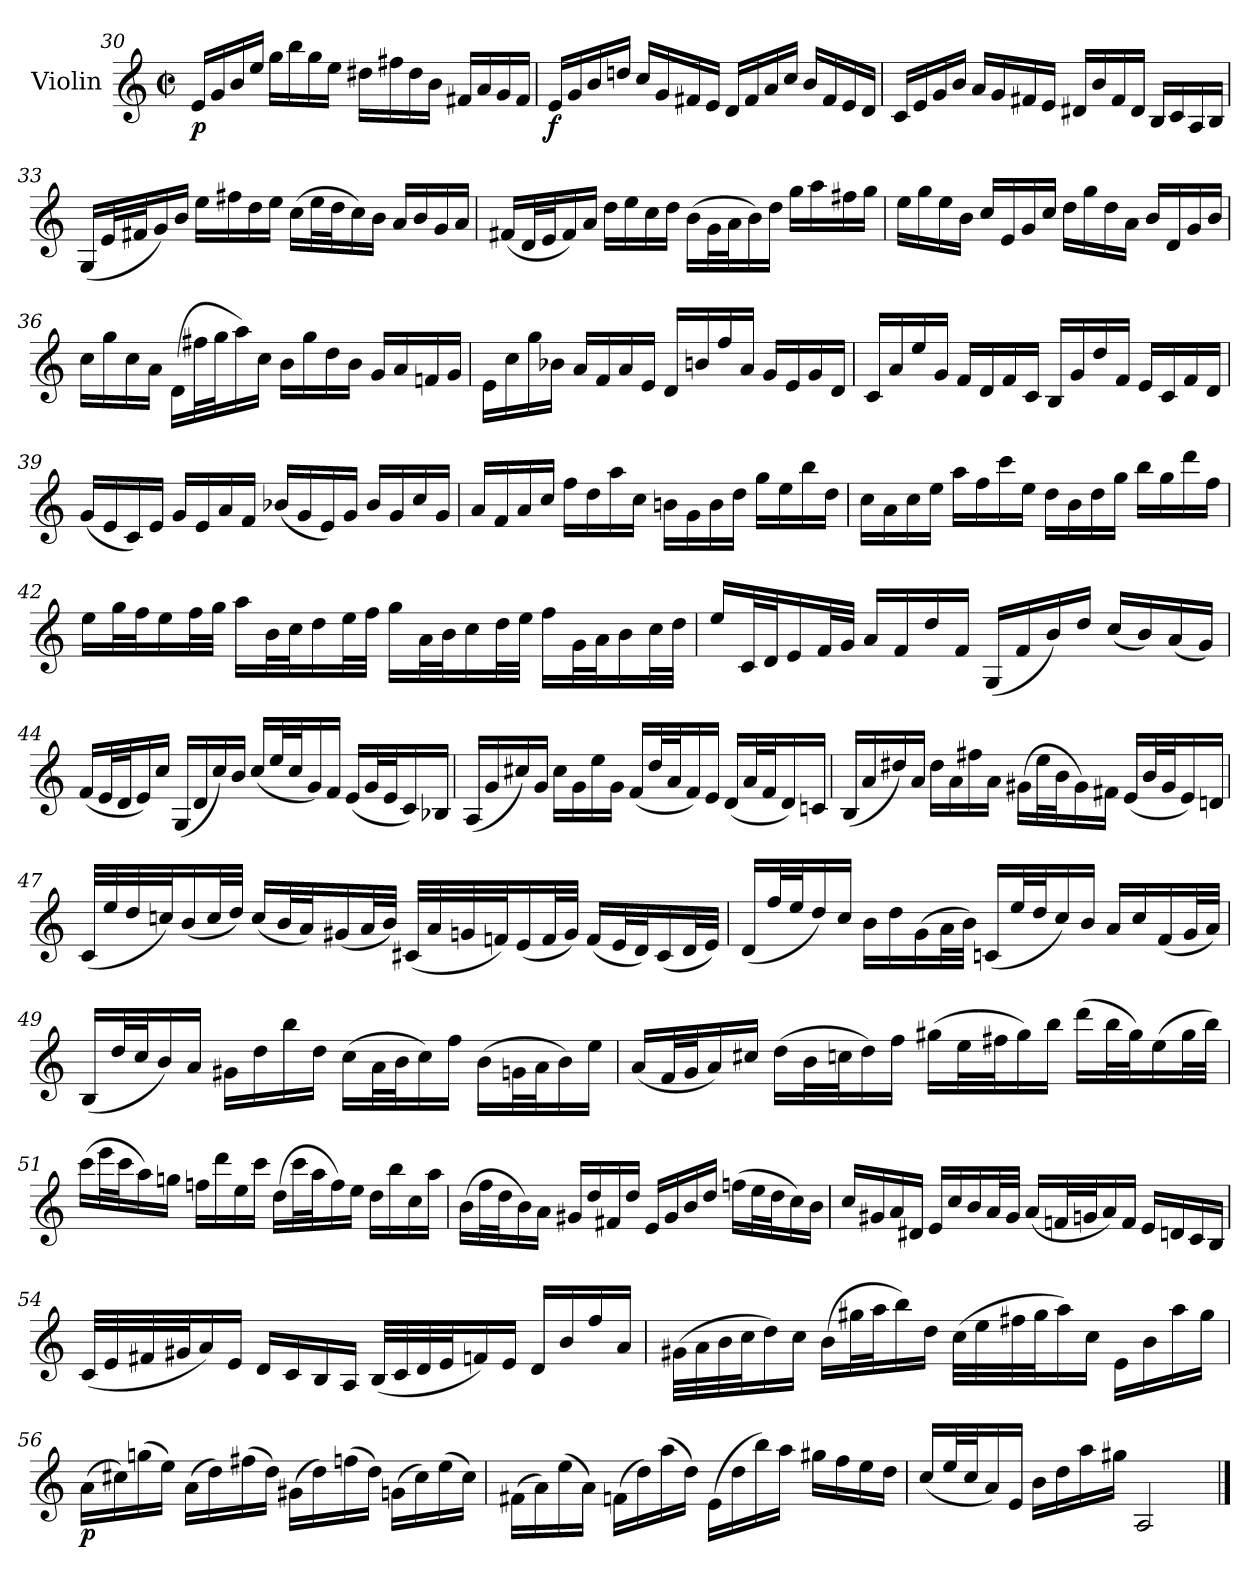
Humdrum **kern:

**kern	**dynam
*part1	*part1
*staff1	*staff1
*I"Violin	*
*I'Vln.	*
*clefG2	*
*k[]	*
*M2/2	*
*met(c|)	*
=30	=30
!	!LO:DY:b
16e/LL	p
16g/	.
16b/	.
16ee/JJ	.
16gg\LL	.
16bb\	.
16gg\	.
16ee\JJ	.
16dd#X\LL	.
16ff#X\	.
16dd#\	.
16b\JJ	.
16f#X/LL	.
16a/	.
16g/	.
16f#/JJ	.
=31	=31
!	!LO:DY:b
16e/LL	f
16g/	.
16b/	.
16ddn/JJ	.
16cc/LL	.
16g/	.
16f#X/	.
16e/JJ	.
16d/LL	.
16f#/	.
16a/	.
16cc/JJ	.
16b/LL	.
16f#/	.
16e/	.
16d/JJ	.
=32	=32
16c/LL	.
16e/	.
16g/	.
16b/JJ	.
16a/LL	.
16g/	.
16f#X/	.
16e/JJ	.
16d#X/LL	.
16b/	.
16f#/	.
16d#/JJ	.
16B/LL	.
16c/	.
16A/	.
16B/JJ	.
=33	=33
(<16G/LL	.
32e/L	.
32f#X/J	.
16g/)	.
16b/JJ	.
16ee\LL	.
16ff#X\	.
16dd\	.
16ee\JJ	.
(>16cc\LL	.
32ee\L	.
32dd\J	.
16cc\)	.
16b\JJ	.
16a/LL	.
16b/	.
16g/	.
16a/JJ	.
=34	=34
(<16f#X/LL	.
32d/L	.
32e/J	.
16f#/)	.
16a/JJ	.
16dd\LL	.
16ee\	.
16cc\	.
16dd\JJ	.
(>16b\LL	.
32g\L	.
32a\J	.
16b\)	.
16dd\JJ	.
16gg\LL	.
16aa\	.
16ff#X\	.
16gg\JJ	.
=35	=35
16ee\LL	.
16gg\	.
16ee\	.
16b\JJ	.
16cc/LL	.
16e/	.
16g/	.
16cc/JJ	.
16dd\LL	.
16gg\	.
16dd\	.
16a\JJ	.
16b/LL	.
16d/	.
16g/	.
16b/JJ	.
=36	=36
16cc\LL	.
16gg\	.
16cc\	.
16a\JJ	.
(>16d\LL	.
32ff#X\L	.
32gg\J	.
16aa\)	.
16cc\JJ	.
16b\LL	.
16gg\	.
16dd\	.
16b\JJ	.
16g/LL	.
16a/	.
16fn/	.
16g/JJ	.
=37	=37
16e\LL	.
16cc\	.
16gg\	.
16b-X\JJ	.
16a/LL	.
16f/	.
16a/	.
16e/JJ	.
16d/LL	.
16bn/	.
16ff/	.
16a/JJ	.
16g/LL	.
16e/	.
16g/	.
16d/JJ	.
=38	=38
16c/LL	.
16a/	.
16ee/	.
16g/JJ	.
16f/LL	.
16d/	.
16f/	.
16c/JJ	.
16B/LL	.
16g/	.
16dd/	.
16f/JJ	.
16e/LL	.
16c/	.
16f/	.
16d/JJ	.
=39	=39
(<16g/LL	.
16e/	.
16c/)	.
16e/JJ	.
16g/LL	.
16e/	.
16a/	.
16f/JJ	.
(<16b-X/LL	.
16g/	.
16e/)	.
16g/JJ	.
16b-/LL	.
16g/	.
16cc/	.
16g/JJ	.
=40	=40
16a/LL	.
16f/	.
16a/	.
16cc/JJ	.
16ff\LL	.
16dd\	.
16aa\	.
16cc\JJ	.
16bn\LL	.
16g\	.
16b\	.
16dd\JJ	.
16gg\LL	.
16ee\	.
16bb\	.
16dd\JJ	.
=41	=41
16cc\LL	.
16a\	.
16cc\	.
16ee\JJ	.
16aa\LL	.
16ff\	.
16ccc\	.
16ee\JJ	.
16dd\LL	.
16b\	.
16dd\	.
16gg\JJ	.
16bb\LL	.
16gg\	.
16ddd\	.
16ff\JJ	.
=42	=42
16ee\LL	.
32gg\L	.
32ff\J	.
16ee\	.
32ff\L	.
32gg\JJJ	.
16aa\LL	.
32b\L	.
32cc\J	.
16dd\	.
32ee\L	.
32ff\JJJ	.
16gg\LL	.
32a\L	.
32b\J	.
16cc\	.
32dd\L	.
32ee\JJJ	.
16ff\LL	.
32g\L	.
32a\J	.
16b\	.
32cc\L	.
32dd\JJJ	.
=43	=43
16ee/LL	.
32c/L	.
32d/J	.
16e/	.
32f/L	.
32g/JJJ	.
16a/LL	.
16f/	.
16dd/	.
16f/JJ	.
(<16G/LL	.
16f/	.
16b/)	.
16dd/JJ	.
(<16cc/LL	.
16b/)	.
(<16a/	.
16g/JJ)	.
=44	=44
(<16f/LL	.
32e/L	.
32d/J	.
16e/)	.
16cc/JJ	.
(<16G/LL	.
16d/	.
16cc/)	.
16b/JJ	.
(<16cc/LL	.
32ee/L	.
32cc/J	.
16g/)	.
16f/JJ	.
(<16e/LL	.
32g/L	.
32e/J	.
16c/)	.
16B-X/JJ	.
=45	=45
(<16A/LL	.
16g/	.
16cc#X/)	.
16g/JJ	.
16cc#\LL	.
16g\	.
16ee\	.
16g\JJ	.
(<16f/LL	.
32dd/L	.
32a/J	.
16f/)	.
16e/JJ	.
(<16d/LL	.
32a/L	.
32f/J	.
16d/)	.
16cn/JJ	.
=46	=46
(<16B/LL	.
16a/	.
16dd#X/)	.
16a/JJ	.
16dd#\LL	.
16a\	.
16ff#X\	.
16a\JJ	.
(>16g#X\LL	.
32ee\L	.
32b\J	.
16g#\)	.
16f#X\JJ	.
(<16e/LL	.
32b/L	.
32g#/J	.
16e/)	.
16dn/JJ	.
=47	=47
(<32c/LLL	.
32ee/	.
32dd/	.
32ccn/J)	.
(<16b/	.
32cc/L	.
32dd/JJJ)	.
(<16cc/LL	.
32b/L	.
32a/J)	.
(<16g#X/	.
32a/L	.
32b/JJJ)	.
(<32c#X/LLL	.
32a/	.
32gn/	.
32fn/J)	.
(<16e/	.
32f/L	.
32g/JJJ)	.
(<16f/LL	.
32e/L	.
32d/J)	.
(<16c#/	.
32d/L	.
32e/JJJ)	.
=48	=48
(<16d/LL	.
32ff/L	.
32ee/J	.
16dd/)	.
16cc/JJ	.
16b\LL	.
16dd\	.
(>16g\	.
32a\L	.
32b\JJJ)	.
(<16cn/LL	.
32ee/L	.
32dd/J	.
16cc/)	.
16b/JJ	.
16a/LL	.
16cc/	.
(<16f/	.
32g/L	.
32a/JJJ)	.
=49	=49
(<16B/LL	.
32dd/L	.
32cc/J	.
16b/)	.
16a/JJ	.
16g#X\LL	.
16dd\	.
16bb\	.
16dd\JJ	.
(>16cc\LL	.
32a\L	.
32b\J	.
16cc\)	.
16ff\JJ	.
(>16b\LL	.
32gn\L	.
32a\J	.
16b\)	.
16ee\JJ	.
=50	=50
(<16a/LL	.
32f/L	.
32g/J	.
16a/)	.
16cc#X/JJ	.
(>16dd\LL	.
32b\L	.
32ccn\J	.
16dd\)	.
16ff\JJ	.
(>16gg#X\LL	.
32ee\L	.
32ff#X\J	.
16gg#\)	.
16bb\JJ	.
(>16ddd\LL	.
32bb\L	.
32gg#\J)	.
(>16ee\	.
32gg#\L	.
32bb\JJJ)	.
=51	=51
(>16ccc\LL	.
32eee\L	.
32ccc\J	.
16aa\)	.
16ggn\JJ	.
16ffn\LL	.
16ddd\	.
16ee\	.
16ccc\JJ	.
(>16dd\LL	.
32ccc\L	.
32aa\J	.
16ff\)	.
16ee\JJ	.
16dd\LL	.
16bb\	.
16cc\	.
16aa\JJ	.
=52	=52
(>16b\LL	.
32ff\L	.
32dd\J	.
16b\)	.
16a\JJ	.
16g#X/LL	.
16dd/	.
16f#X/	.
16dd/JJ	.
16e/LL	.
16g#/	.
16b/	.
16dd/JJ	.
(>16ffn\LL	.
32ee\L	.
32dd\J	.
16cc\)	.
16b\JJ	.
=53	=53
16cc/LL	.
16g#X/	.
16a/	.
16d#X/JJ	.
16e/LL	.
16cc/	.
16b/	.
32a/L	.
32g#/JJJ	.
(<16a/LL	.
32fn/L	.
32gn/J	.
16a/)	.
16f/JJ	.
16e/LL	.
16dn/	.
16c/	.
16B/JJ	.
=54	=54
(<32c/LLL	.
32e/	.
32f#X/	.
32g#X/J	.
16a/)	.
16e/JJ	.
16d/LL	.
16c/	.
16B/	.
16A/JJ	.
(<32B/LLL	.
32c/	.
32d/	.
32e/J	.
16fn/)	.
16e/JJ	.
16d/LL	.
16b/	.
16ff/	.
16a/JJ	.
=55	=55
(>32g#X\LLL	.
32a\	.
32b\	.
32cc\J	.
16dd\)	.
16cc\JJ	.
(>16b\LL	.
32gg#X\L	.
32aa\J	.
16bb\)	.
16dd\JJ	.
(>32cc\LLL	.
32ee\	.
32ff#X\	.
32gg#\J	.
16aa\)	.
16cc\JJ	.
16e\LL	.
16b\	.
16aa\	.
16gg#\JJ	.
=56	=56
!	!LO:DY:b
(>16a\LL	p
16cc#X\)	.
(>16ggn\	.
16ee\JJ)	.
(>16a\LL	.
16dd\)	.
(>16ff#X\	.
16dd\JJ)	.
(>16g#X\LL	.
16dd\)	.
(>16ffn\	.
16dd\JJ)	.
(>16gn\LL	.
16cc#\)	.
(>16ee\	.
16cc#\JJ)	.
=57	=57
(>16f#X\LL	.
16a\)	.
(>16ee\	.
16a\JJ)	.
(>16fn\LL	.
16dd\)	.
(>16aa\	.
16dd\JJ)	.
(>16e\LL	.
16dd\	.
16bb\)	.
16aa\JJ	.
16gg#X\LL	.
16ff\	.
16ee\	.
16dd\JJ	.
=58	=58
(<16cc/LL	.
32ee/L	.
32cc/J	.
16a/)	.
16e/JJ	.
16b\LL	.
16dd\	.
16aa\	.
16gg#X\JJ	.
2A/	.
==	==
*-	*-
